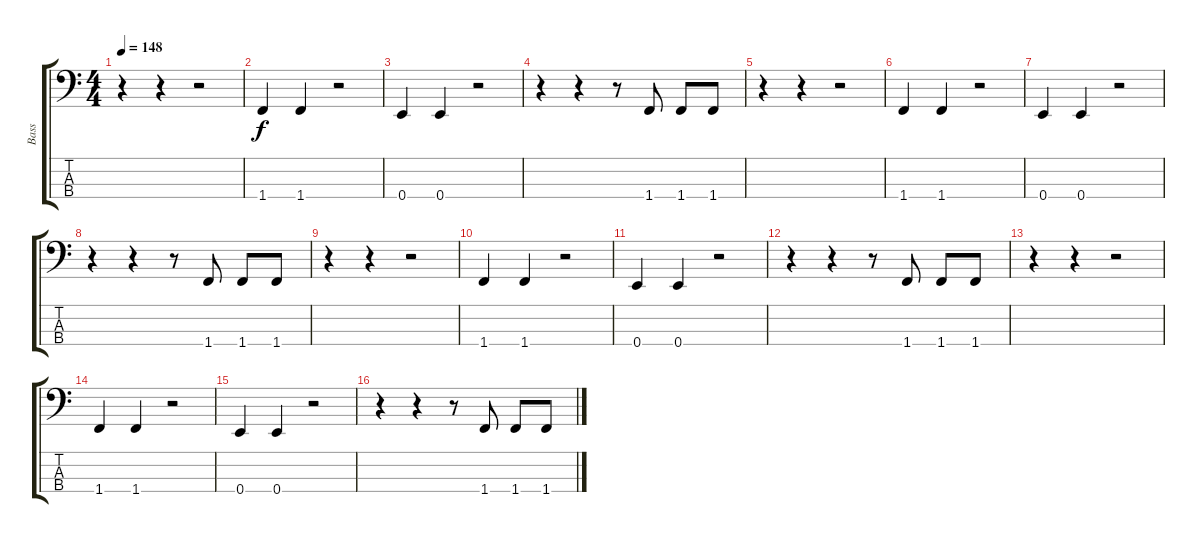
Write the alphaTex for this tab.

\track ("Bass" "Bass") {instrument slapbass1}
\staff {score tabs}
\tuning (G2 D2 A1 E1) {hide}
\ts (4 4)
\tempo 148
\clef f4
\ks c
r.4{dy f} r.4 r.2 |
1.4.4 1.4.4 r.2 |
0.4.4 0.4.4 r.2 |
r.4 r.4 r.8 1.4.8 1.4.8 1.4.8 |
r.4 r.4 r.2 |
1.4.4 1.4.4 r.2 |
0.4.4 0.4.4 r.2 |
r.4 r.4 r.8 1.4.8 1.4.8 1.4.8 |
r.4 r.4 r.2 |
1.4.4 1.4.4 r.2 |
0.4.4 0.4.4 r.2 |
r.4 r.4 r.8 1.4.8 1.4.8 1.4.8 |
r.4 r.4 r.2 |
1.4.4 1.4.4 r.2 |
0.4.4 0.4.4 r.2 |
r.4 r.4 r.8 1.4.8 1.4.8 1.4.8
